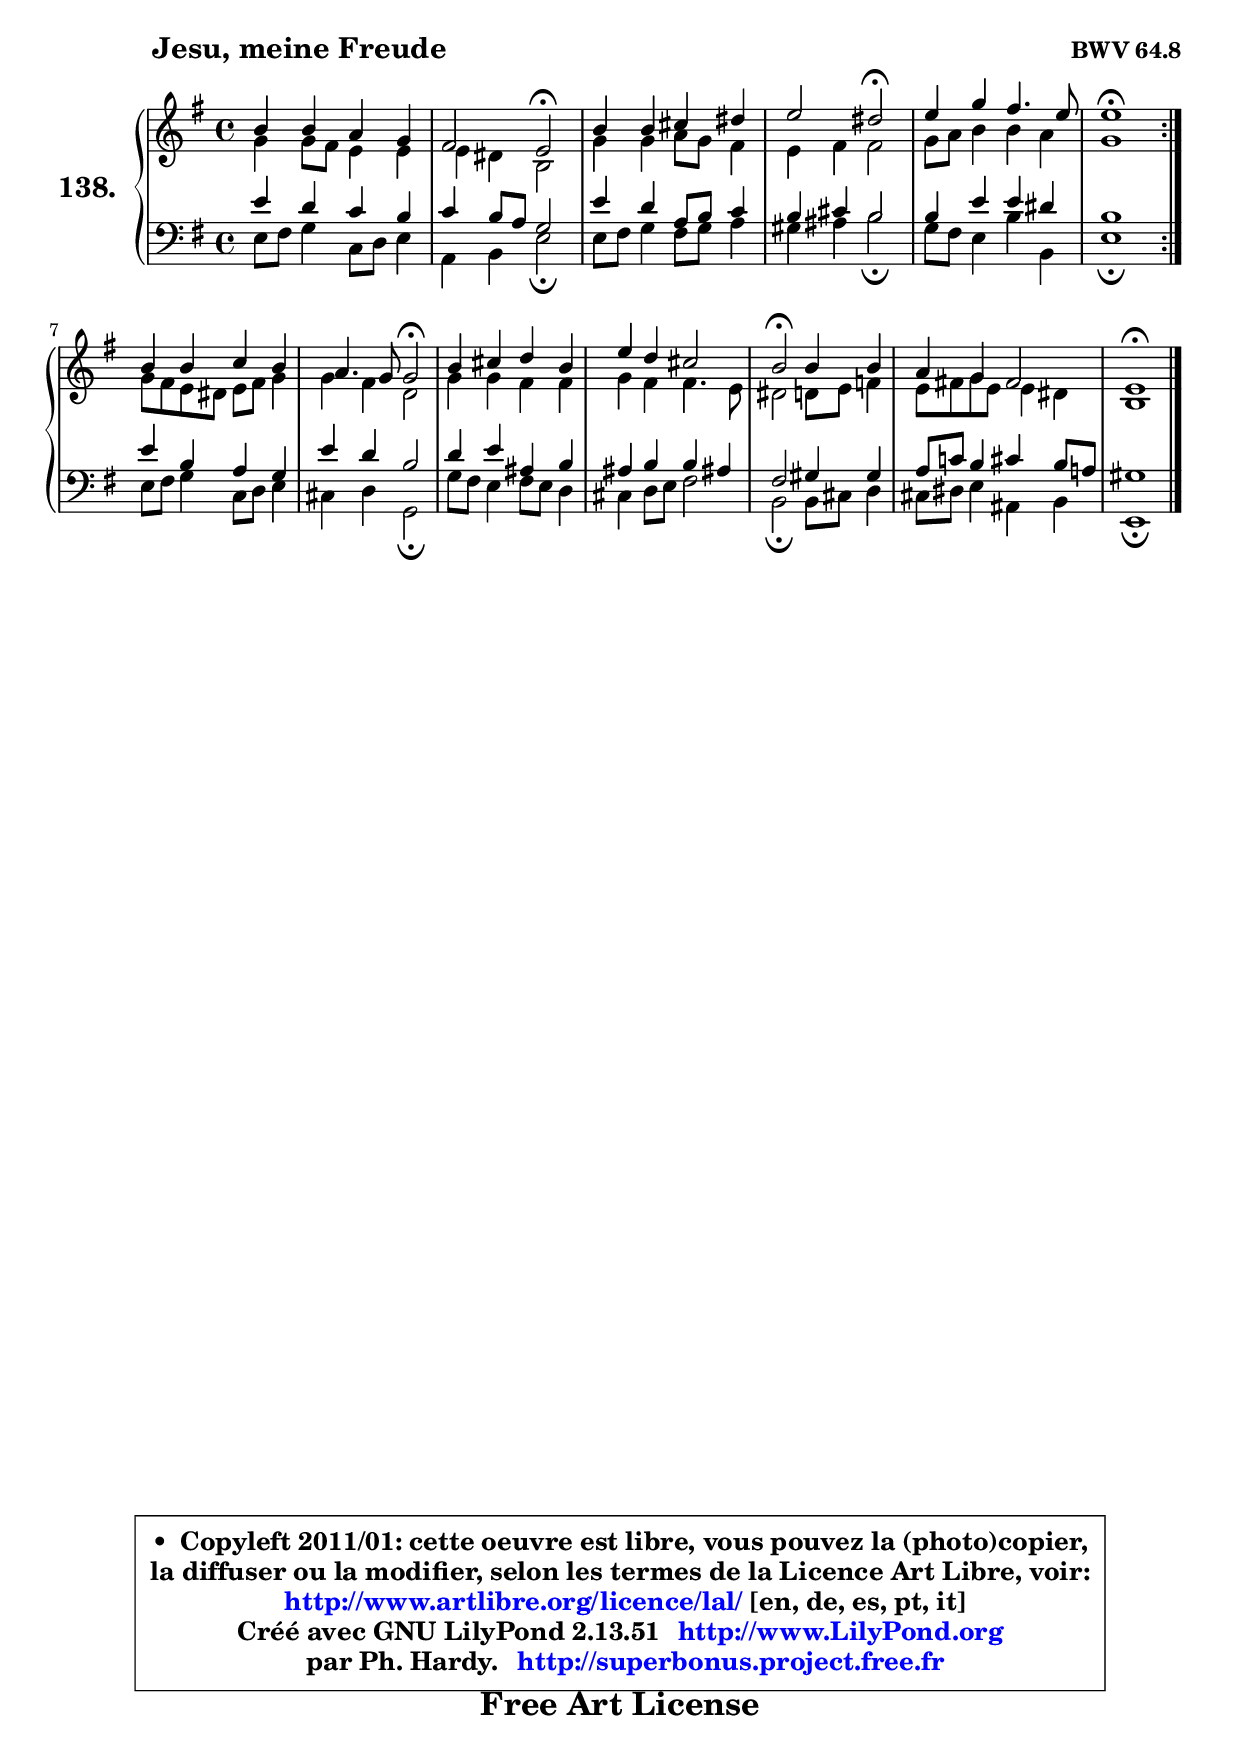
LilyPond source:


\version "2.13.51"

    \paper {
%	system-system-spacing #'padding = #0.1
%	score-system-spacing #'padding = #0.1
%	ragged-bottom = ##f
%	ragged-last-bottom = ##f
	}

    \header {
      opus = \markup { \bold "BWV 64.8" }
      piece = \markup { \hspace #9 \fontsize #2 \bold "Jesu, meine Freude" }
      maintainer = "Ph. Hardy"
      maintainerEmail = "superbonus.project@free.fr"
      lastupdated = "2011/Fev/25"
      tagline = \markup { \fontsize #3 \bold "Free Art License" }
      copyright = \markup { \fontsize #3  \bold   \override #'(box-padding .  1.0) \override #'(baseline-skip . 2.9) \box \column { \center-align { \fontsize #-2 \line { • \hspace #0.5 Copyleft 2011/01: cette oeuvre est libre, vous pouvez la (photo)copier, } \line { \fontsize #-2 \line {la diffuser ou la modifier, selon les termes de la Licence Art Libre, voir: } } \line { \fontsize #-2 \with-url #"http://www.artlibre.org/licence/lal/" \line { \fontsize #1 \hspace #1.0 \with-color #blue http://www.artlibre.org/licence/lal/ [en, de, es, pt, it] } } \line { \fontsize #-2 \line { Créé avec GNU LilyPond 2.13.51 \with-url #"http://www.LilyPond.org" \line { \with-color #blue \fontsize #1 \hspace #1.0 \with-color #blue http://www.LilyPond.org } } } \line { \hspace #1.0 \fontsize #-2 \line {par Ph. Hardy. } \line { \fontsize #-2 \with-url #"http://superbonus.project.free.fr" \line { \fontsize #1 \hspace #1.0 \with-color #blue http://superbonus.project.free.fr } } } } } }

	  }

  guidemidi = {
	\repeat volta 2 {
        R1 |
        r2 \tempo 4 = 34 r2 \tempo 4 = 78 |
        R1 |
        r2 \tempo 4 = 34 r2 \tempo 4 = 78 |
        R1 |
        \tempo 4 = 40 r1 \tempo 4 = 78 | } %fin du repeat
        R1 |
        r2 \tempo 4 = 34 r2 \tempo 4 = 78 |
        R1 |
        R1 |
        \tempo 4 = 34 r2 \tempo 4 = 78 r2 |
        R1 |
        \tempo 4 = 40 r1 |
	}

  upper = {
	\time 4/4
	\key e \minor
	\clef treble
	\voiceOne
	<< { 
	% SOPRANO
	\set Voice.midiInstrument = "acoustic grand"
	\relative c'' {
	\repeat volta 2 {
        b4 b a g |
        fis2 e2\fermata |
        b'4 b cis dis |
        e2 dis2\fermata |
        e4 g fis4. e8 |
        e1\fermata | } %fin du repeat
        b4 b c b |
        a4. g8 g2\fermata |
        b4 cis d b |
        e4 d cis2 |
        b2\fermata b4 b |
        a4 g fis2 |
        e1\fermata |
        \bar "|."
	} % fin de relative
	}

	\context Voice="1" { \voiceTwo 
	% ALTO
	\set Voice.midiInstrument = "acoustic grand"
	\relative c'' {
	\repeat volta 2 {
        g4 g8 fis e4 e |
        e4 dis b2 |
        g'4 g a8 g fis4 |
        e4 fis fis2 |
        g8 a b4 b a |
        g1 | } %fin du repeat
        g8 fis e dis e fis g4 |
        g4 fis d2 |
        g4 g fis fis |
        g4 fis fis4. e8 |
        dis2 d8 e f4 |
        e8 fis! g e e4 dis |
        b1 |
        \bar "|."
	} % fin de relative
	\oneVoice
	} >>
	}

    lower = {
	\time 4/4
	\key e \minor
	\clef bass
	\voiceOne
	<< { 
	% TENOR
	\set Voice.midiInstrument = "acoustic grand"
	\relative c' {
	\repeat volta 2 {
        e4 d c b |
        c4 b8 a g2 |
        e'4 d a8 b c4 |
        b4 cis b2 |
        b4 e e dis |
        b1 | } %fin du repeat
        e4 b a g |
        e'4 d b2 |
        d4 e ais, b |
        ais4 b b ais! |
        fis2 gis4 gis |
        a8 c! b4 cis b8 a! |
        gis1 |
        \bar "|."
	} % fin de relative
	}
	\context Voice="1" { \voiceTwo 
	% BASS
	\set Voice.midiInstrument = "acoustic grand"
	\relative c {
	\repeat volta 2 {
        e8 fis g4 c,8 d e4 |
        a,4 b e2\fermata |
        e8 fis g4 fis8 g a4 |
        gis4 ais b2\fermata |
        g8 fis e4 b' b, |
        e1\fermata | } %fin du repeat
        e8 fis g4 c,8 d e4 |
        cis4 d g,2\fermata |
        g'8 fis e4 fis8 e d4 |
        cis4 d8 e fis2 |
        b,2\fermata b8 cis d4 |
        cis8 dis e4 ais, b |
        e,1\fermata |
        \bar "|."
	} % fin de relative
	\oneVoice
	} >>
	}


    \score { 

	\new PianoStaff <<
	\set PianoStaff.instrumentName = \markup { \bold \huge "138." }
	\new Staff = "upper" \upper
	\new Staff = "lower" \lower
	>>

    \layout {
%	ragged-last = ##f
	   }

         } % fin de score

  \score {
    \unfoldRepeats { << \guidemidi \upper \lower >> }
    \midi {
    \context {
     \Staff
      \remove "Staff_performer"
               }

     \context {
      \Voice
       \consists "Staff_performer"
                }

     \context { 
      \Score
      tempoWholesPerMinute = #(ly:make-moment 78 4)
		}
	    }
	}

